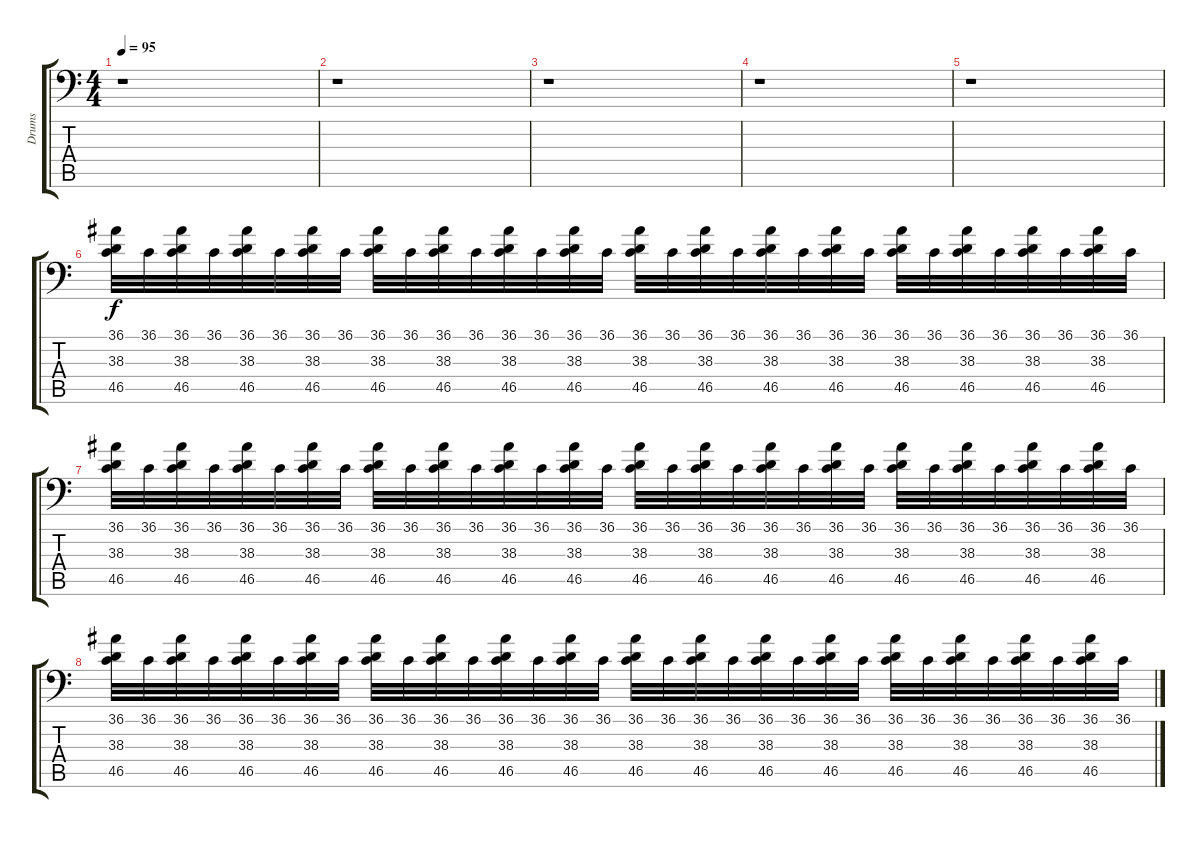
\track ("Drums" "Drums") {instrument acousticgrandpiano}
\staff {score tabs}
\tuning (C-1 C-1 C-1 C-1 C-1 C-1) {hide}
\ts (4 4)
\tempo 95
\clef f4
\ks c
r.1{dy f} |
r.1 |
r.1 |
r.1 |
r.1 |
(36.1 38.3 46.5).32 36.1.32 (36.1 38.3 46.5).32 36.1.32 (36.1 38.3 46.5).32 36.1.32 (36.1 38.3 46.5).32 36.1.32 (36.1 38.3 46.5).32 36.1.32 (36.1 38.3 46.5).32 36.1.32 (36.1 38.3 46.5).32 36.1.32 (36.1 38.3 46.5).32 36.1.32 (36.1 38.3 46.5).32 36.1.32 (36.1 38.3 46.5).32 36.1.32 (36.1 38.3 46.5).32 36.1.32 (36.1 38.3 46.5).32 36.1.32 (36.1 38.3 46.5).32 36.1.32 (36.1 38.3 46.5).32 36.1.32 (36.1 38.3 46.5).32 36.1.32 (36.1 38.3 46.5).32 36.1.32 |
(36.1 38.3 46.5).32 36.1.32 (36.1 38.3 46.5).32 36.1.32 (36.1 38.3 46.5).32 36.1.32 (36.1 38.3 46.5).32 36.1.32 (36.1 38.3 46.5).32 36.1.32 (36.1 38.3 46.5).32 36.1.32 (36.1 38.3 46.5).32 36.1.32 (36.1 38.3 46.5).32 36.1.32 (36.1 38.3 46.5).32 36.1.32 (36.1 38.3 46.5).32 36.1.32 (36.1 38.3 46.5).32 36.1.32 (36.1 38.3 46.5).32 36.1.32 (36.1 38.3 46.5).32 36.1.32 (36.1 38.3 46.5).32 36.1.32 (36.1 38.3 46.5).32 36.1.32 (36.1 38.3 46.5).32 36.1.32 |
(36.1 38.3 46.5).32 36.1.32 (36.1 38.3 46.5).32 36.1.32 (36.1 38.3 46.5).32 36.1.32 (36.1 38.3 46.5).32 36.1.32 (36.1 38.3 46.5).32 36.1.32 (36.1 38.3 46.5).32 36.1.32 (36.1 38.3 46.5).32 36.1.32 (36.1 38.3 46.5).32 36.1.32 (36.1 38.3 46.5).32 36.1.32 (36.1 38.3 46.5).32 36.1.32 (36.1 38.3 46.5).32 36.1.32 (36.1 38.3 46.5).32 36.1.32 (36.1 38.3 46.5).32 36.1.32 (36.1 38.3 46.5).32 36.1.32 (36.1 38.3 46.5).32 36.1.32 (36.1 38.3 46.5).32 36.1.32
